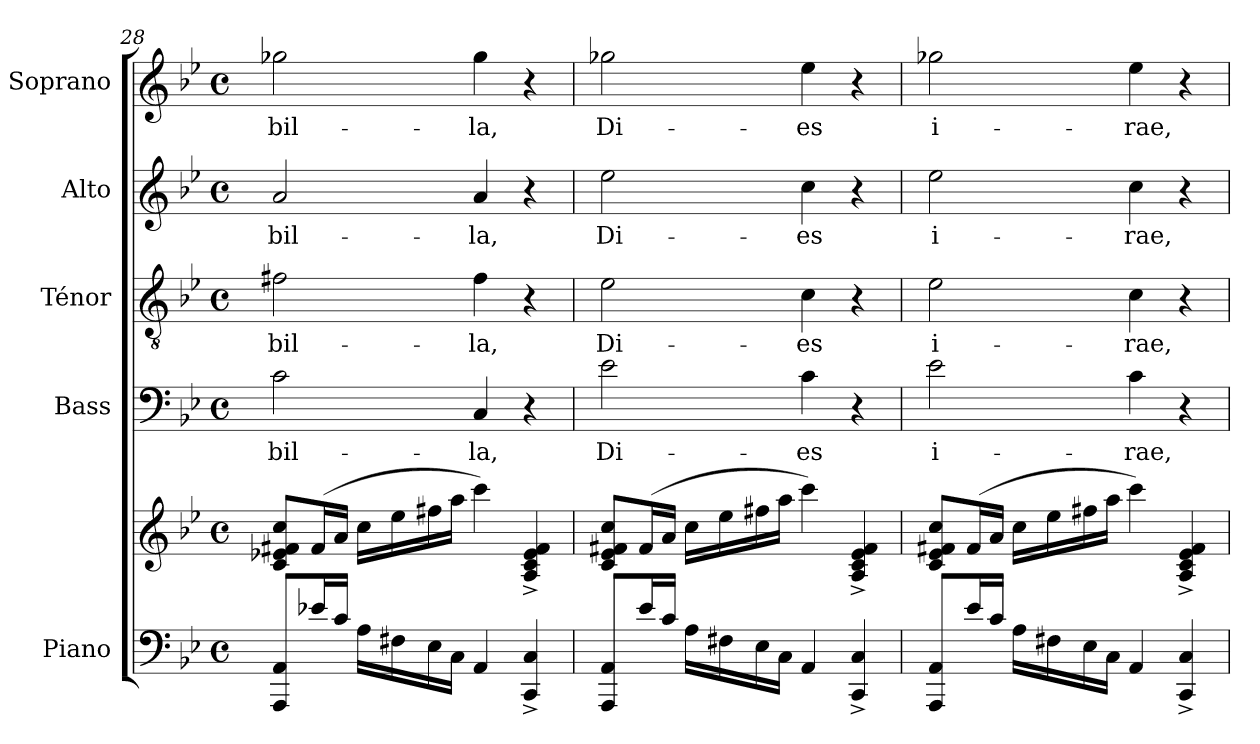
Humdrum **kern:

**kern	**kern	**kern	**text	**kern	**text	**kern	**text	**kern	**text
*part5	*part5	*part4	*part4	*part3	*part3	*part2	*part2	*part1	*part1
*staff6	*staff5	*staff4	*staff4	*staff3	*staff3	*staff2	*staff2	*staff1	*staff1
*I"Piano	*	*I"Bass	*	*I"Ténor	*	*I"Alto	*	*I"Soprano	*
*I'Pno.	*	*I'B.	*	*I'T.	*	*I'A.	*	*I'S.	*
*clefF4	*clefG2	*clefF4	*	*clefGv2	*	*clefG2	*	*clefG2	*
*	*	*	*	*	*	*	*	*ITrd2c3	*
*k[b-e-]	*k[b-e-]	*k[b-e-]	*	*k[b-e-]	*	*k[b-e-]	*	*k[f#]	*
*M4/4	*M4/4	*M4/4	*	*M4/4	*	*M4/4	*	*M4/4	*
*met(c)	*met(c)	*met(c)	*	*met(c)	*	*met(c)	*	*met(c)	*
=28	=28	=28	=28	=28	=28	=28	=28	=28	=28
8AAA/ 8AA/L	8c/ 8e-X/ 8f#X/ 8cc/L	2c\	-bil-	2f#X\	-bil-	2a/	-bil-	2ee-Xi\	-bil-
16e-X/L	(16f#/L	.	.	.	.	.	.	.	.
16c/JJ	16a/JJ	.	.	.	.	.	.	.	.
16A\LL	16cc\LL	.	.	.	.	.	.	.	.
16F#X\	16ee-\	.	.	.	.	.	.	.	.
16E-\	16ff#X\	.	.	.	.	.	.	.	.
16C\JJ	16aa\JJ	.	.	.	.	.	.	.	.
4AA/	4ccc\)	4C/	-la,	4f#\	-la,	4a/	-la,	4ee-i\	-la,
4CC/^ 4C/^	4A/^ 4c/^ 4e-/^ 4f#/^	4r	.	4r	.	4r	.	4r	.
=29	=29	=29	=29	=29	=29	=29	=29	=29	=29
8AAA/ 8AA/L	8c/ 8e-/ 8f#X/ 8cc/L	2e-\	Di-	2e-\	Di-	2ee-\	Di-	2ee-Xi\	Di-
16e-/L	(16f#/L	.	.	.	.	.	.	.	.
16c/JJ	16a/JJ	.	.	.	.	.	.	.	.
16A\LL	16cc\LL	.	.	.	.	.	.	.	.
16F#X\	16ee-\	.	.	.	.	.	.	.	.
16E-\	16ff#X\	.	.	.	.	.	.	.	.
16C\JJ	16aa\JJ	.	.	.	.	.	.	.	.
4AA/	4ccc\)	4c\	-es	4c\	-es	4cc\	-es	4cci\	-es
4CC/^ 4C/^	4A/^ 4c/^ 4e-/^ 4f#/^	4r	.	4r	.	4r	.	4r	.
=30	=30	=30	=30	=30	=30	=30	=30	=30	=30
8AAA/ 8AA/L	8c/ 8e-/ 8f#X/ 8cc/L	2e-\	i-	2e-\	i-	2ee-\	i-	2ee-Xi\	i-
16e-/L	(16f#/L	.	.	.	.	.	.	.	.
16c/JJ	16a/JJ	.	.	.	.	.	.	.	.
16A\LL	16cc\LL	.	.	.	.	.	.	.	.
16F#X\	16ee-\	.	.	.	.	.	.	.	.
16E-\	16ff#X\	.	.	.	.	.	.	.	.
16C\JJ	16aa\JJ	.	.	.	.	.	.	.	.
4AA/	4ccc\)	4c\	-rae,	4c\	-rae,	4cc\	-rae,	4cci\	-rae,
4CC/^ 4C/^	4A/^ 4c/^ 4e-/^ 4f#/^	4r	.	4r	.	4r	.	4r	.
=	=	=	=	=	=	=	=	=	=
*-	*-	*-	*-	*-	*-	*-	*-	*-	*-
